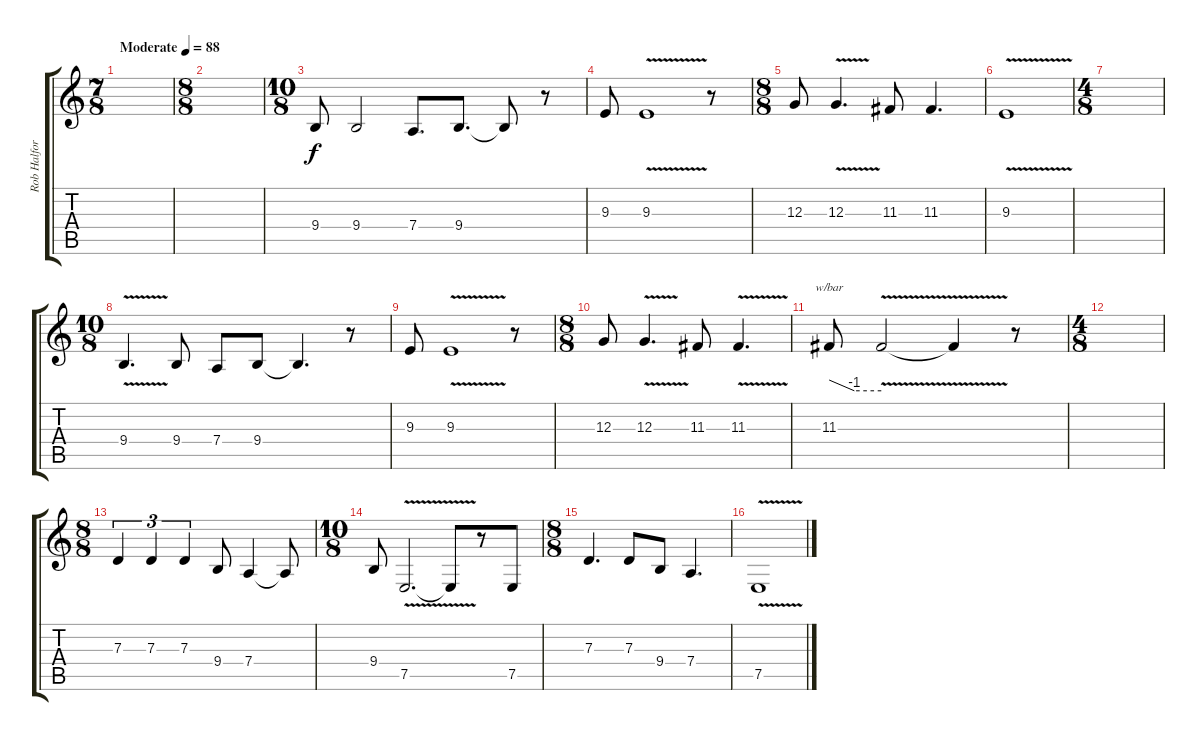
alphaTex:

\track ("Rob Halford" "Rob Halfor") {instrument violin}
\staff {score tabs}
\tuning (E4 B3 G3 D3 A2 E2) {hide}
\ts (7 8)
\tempo (88 "Moderate")
\clef g2
\ks c
|
\ts (8 8)
|
\ts (10 8)
9.4.8 9.4.2 7.4.8{d} 9.4.8{d} 9.4{t}.8 r.8 |
9.3.8 9.3{v}.1 r.8 |
\ts (8 8)
12.3.8 12.3{v}.4{d} 11.3.8 11.3.4{d} |
9.3{v}.1 |
\ts (4 8)
|
\ts (10 8)
9.4{v}.4{d} 9.4.8 7.4.8 9.4.8 9.4{t}.4{d} r.8 |
9.3.8 9.3{v}.1 r.8 |
\ts (8 8)
12.3.8 12.3{v}.4{d} 11.3.8 11.3{v}.4{d} |
11.3.8{tbe (custom default 0 0 29 -4 60 -4)} 11.3{v t}.2 11.3{t}.4 r.8 |
\ts (4 8)
|
\ts (8 8)
7.3.4{tu (3 2)} 7.3.4{tu (3 2)} 7.3.4{tu (3 2)} 9.4.8 7.4.4 7.4{t}.8 |
\ts (10 8)
9.4.8 7.5{v}.2{d} 7.5{t}.8 r.8 7.5.8 |
\ts (8 8)
7.3.4{d} 7.3.8 9.4.8 7.4.4{d} |
7.5{v}.1
